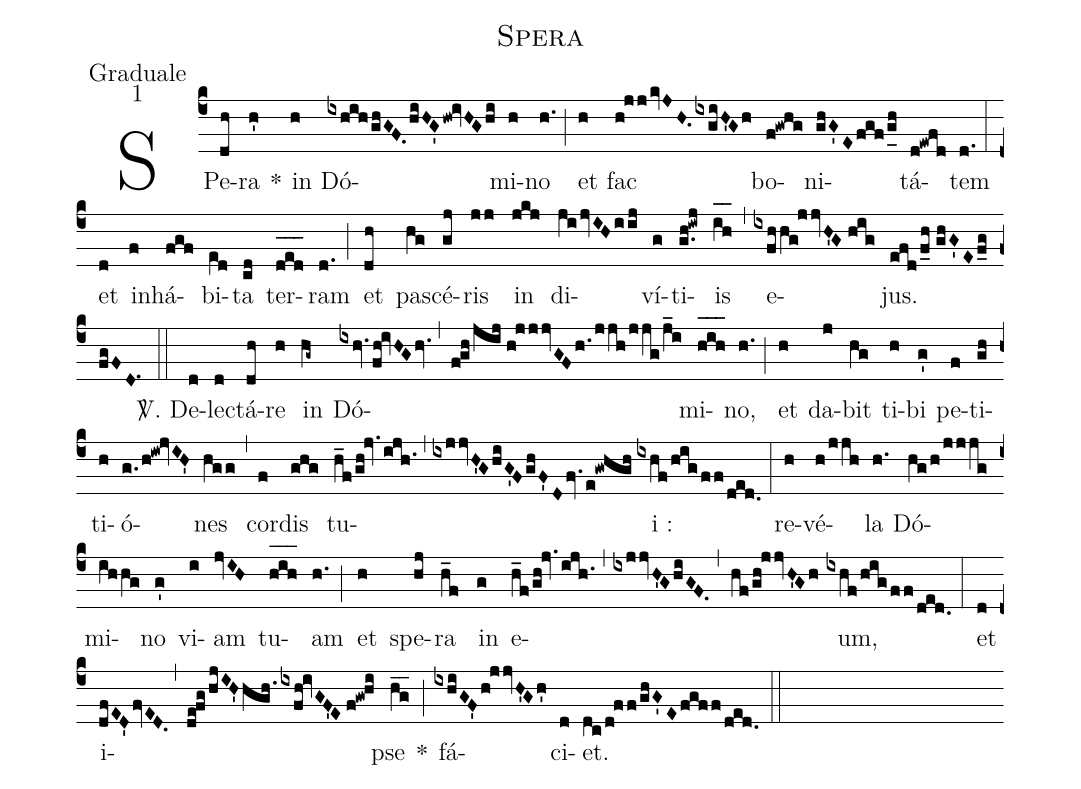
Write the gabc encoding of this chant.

name:Spera;
office-part:Graduale;
mode:1;
%%
(c4) SPe(dh)ra(h') *() in(h) Dó(ixhihghGF.hiHG'hw!ivHGhi)mi(h)no(h.) (;) et(h) fac(h!jjkvJH.ixgiH'Gh) bo(f!gwhg)ni(ghG'Efgf/g_[uh:l]h)tá(d!ewfd)tem(d.) (:) et(d) in(f)há(fgf)bi(e[ll:1]d)ta(cd) ter(d_[oh:h]e_[oh:h]d_[oh:h])ram(d.) (;) et(dh) pa(hg)scé(gj)ris(jj) in(jkj) di(jijvIHiij)ví(g)ti(g.h!iwj)is(i_[oh:h]h_[oh:h]) (,) e(ixfhhg!jjvH'G//hig)jus.(efd/f_h//ghG'Ef_g//fgFD.1) (::)
<sp>V/</sp>. De(d)le(d)ctá(dh)re(h) in(hg~) Dó(ixhv.fh!ivHGhv.)(,)(fghjij//h!jjjvGFh./jjh/jjg/j_i)mi(h_[oh:h]i_[oh:h]h_[oh:h])no,(h.) (;) et(h) da(j)bit(hg) ti(h)bi(g') pe(f)ti(gh)ti(h)ó(g./h!iw!jvIH')nes(hgg) (,) cor(f)dis(ghg) tu(h_f/gh!jv.ijh.1)(,)(ixjjvH'GhiG'FghF'Dfv.e!gwhgh)i :(ixhf/higff/ded.) (:) re(h)vé(h/jjh)la(h.) Dó(hg/h/jjjg)mi(ihhg)no(g') vi(i)am(jvIH) tu(h_[oh:h]i_[oh:h]h_[oh:h])am(h.) (;) et(h) spe(hj)ra(h_f) in(g) e(h_f/gh!jv.ijh.1)(,)(ixjjvH'GhiGF.)(,)(hf/gh!jjvH'Gh)um,(ixhf/higff/ded.) (:) et(d) i(dfED'fvED.)(,)(de!fg/hjIH'hgh.ixfh!ivGF'E//f!gw!hi)pse(hg__) *(;) fá(ixhiGF'h!jjvH'Gh')ci(d)et.(dc/d!ff/ghG'Efgff/ded.) (::)
